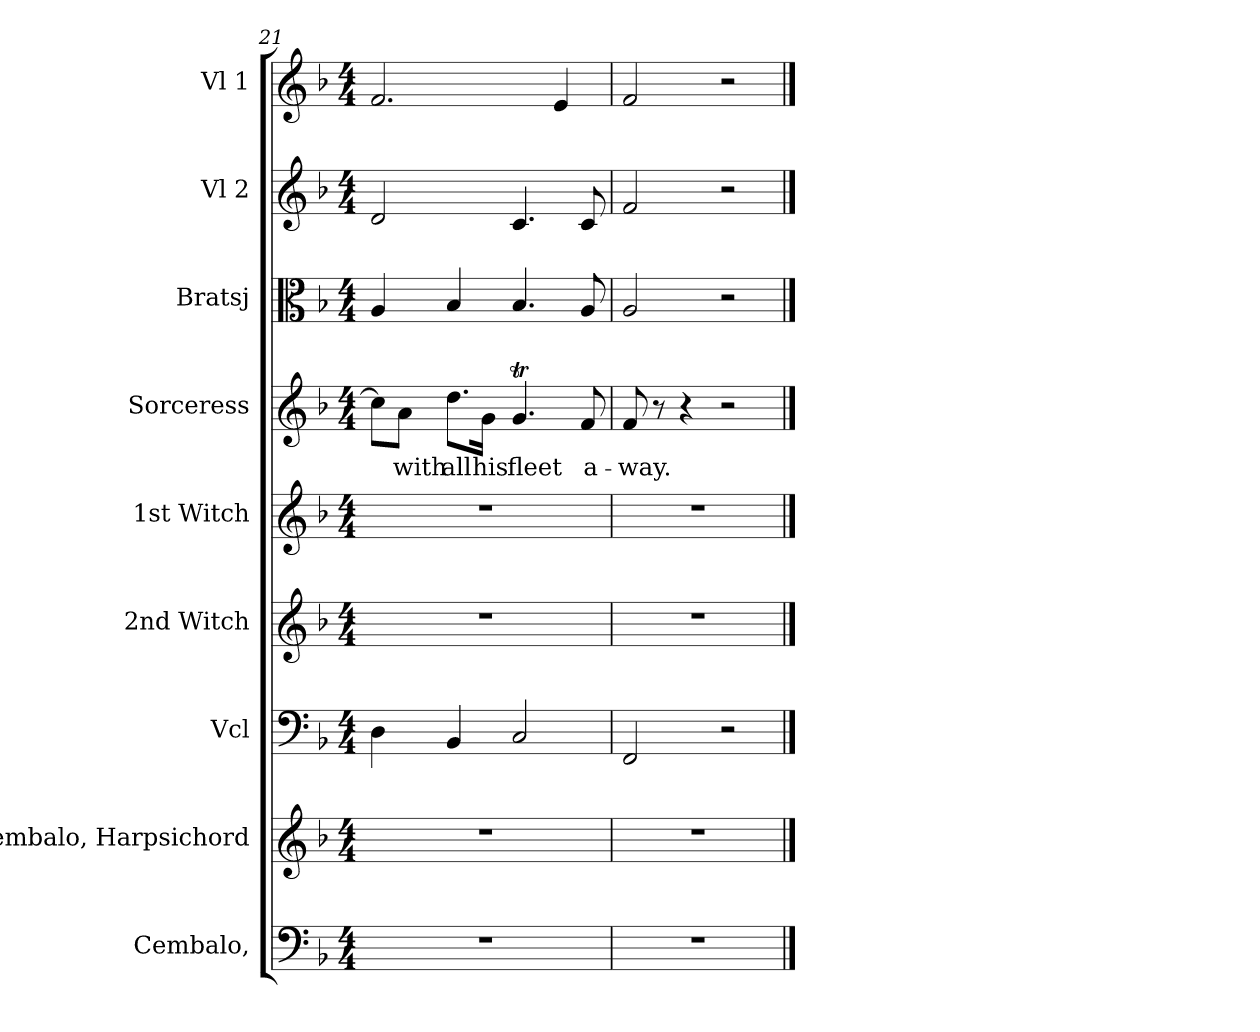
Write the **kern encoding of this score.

**kern	**kern	**kern	**kern	**kern	**kern	**text	**kern	**kern	**kern
*part9	*part8	*part7	*part6	*part5	*part4	*part4	*part3	*part2	*part1
*staff9	*staff8	*staff7	*staff6	*staff5	*staff4	*staff4	*staff3	*staff2	*staff1
*I"Cembalo,	*I"Cembalo, Harpsichord	*I"Vcl	*I"2nd Witch	*I"1st Witch	*I"Sorceress	*	*I"Bratsj	*I"Vl 2	*I"Vl 1
*	*I'Hpschd	*I'Vc	*I'W2	*I'W1	*I'S	*	*	*	*
*clefF4	*clefG2	*clefF4	*clefG2	*clefG2	*clefG2	*	*clefC3	*clefG2	*clefG2
*k[b-]	*k[b-]	*k[b-]	*k[b-]	*k[b-]	*k[b-]	*	*k[b-]	*k[b-]	*k[b-]
*M4/4	*M4/4	*M4/4	*M4/4	*M4/4	*M4/4	*	*M4/4	*M4/4	*M4/4
=21	=21	=21	=21	=21	=21	=21	=21	=21	=21
1r	1r	4D\	1r	1r	8cc\L]	.	4A/	2d/	2.f/
!	!	!	!	!	!	!LO:LY:b	!	!	!
.	.	.	.	.	8a\J	with	.	.	.
!	!	!	!	!	!	!LO:LY:b	!	!	!
.	.	4BB-/	.	.	8.dd\L	all	4B-/	.	.
!	!	!	!	!	!	!LO:LY:b	!	!	!
.	.	.	.	.	16g\Jk	his	.	.	.
!	!	!	!	!	!	!LO:LY:b	!	!	!
.	.	2C/	.	.	4.gT/	fleet	4.B-/	4.c/	.
.	.	.	.	.	.	.	.	.	4e/
!	!	!	!	!	!	!LO:LY:b	!	!	!
.	.	.	.	.	8f/	a-	8A/	8c/	.
=22	=22	=22	=22	=22	=22	=22	=22	=22	=22
!	!	!	!	!	!	!LO:LY:b	!	!	!
1r	1r	2FF/	1r	1r	8f/	-way.	2A/	2f/	2f/
.	.	.	.	.	8r	.	.	.	.
.	.	.	.	.	4r	.	.	.	.
.	.	2r	.	.	2r	.	2r	2r	2r
==	==	==	==	==	==	==	==	==	==
*-	*-	*-	*-	*-	*-	*-	*-	*-	*-
